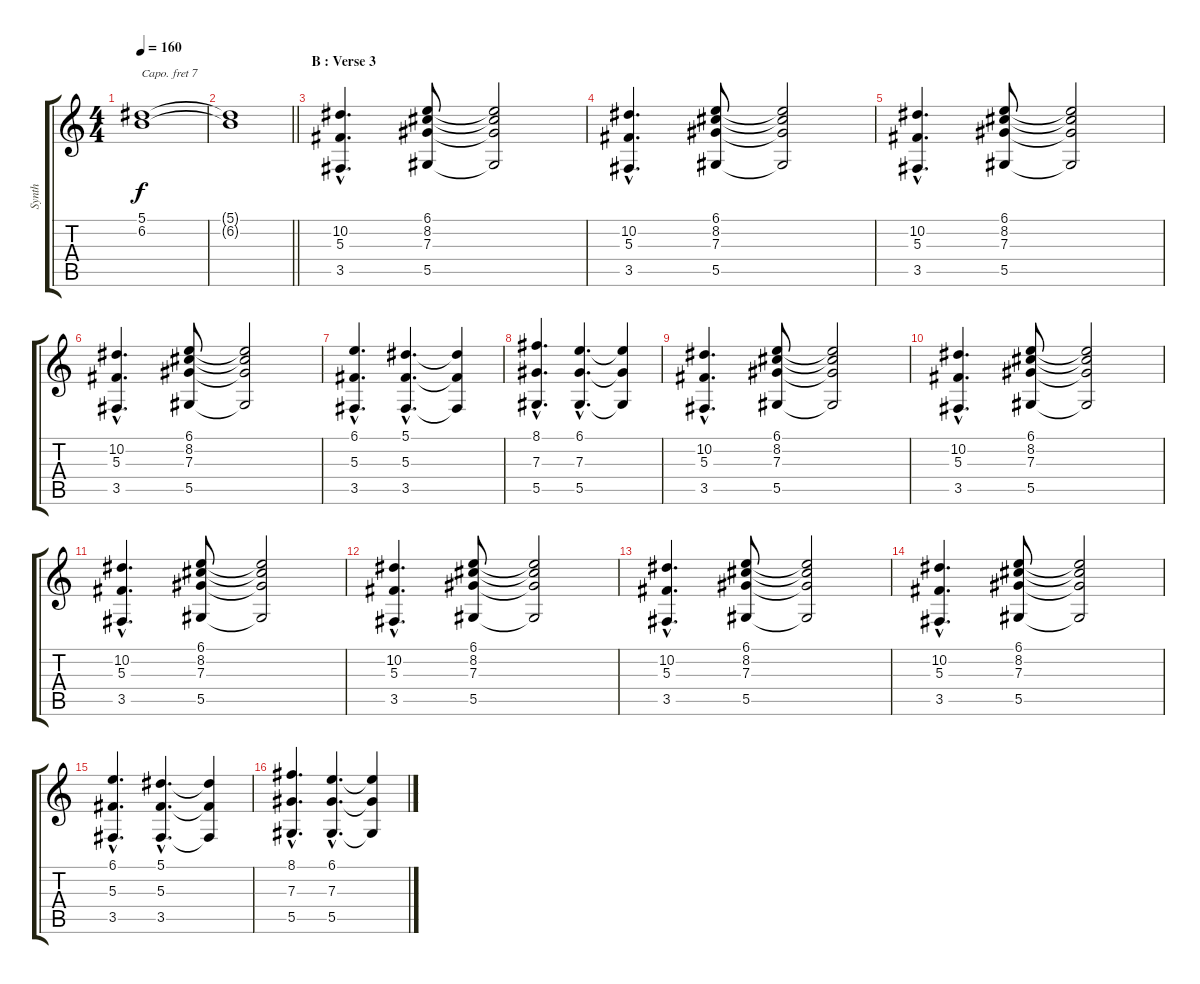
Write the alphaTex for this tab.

\track ("Synth" "Synth") {instrument stringensemble1}
\staff {score tabs}
\capo 7
\tuning (Eb4 Bb3 Gb3 Db3 Ab2 Eb2) {hide}
\ts (4 4)
\tempo 160
\clef g2
\ks c
(5.1 6.2).1{dy f} |
\barLineRight lightlight
(5.1{t} 6.2{t}).1 |
\section ("" "B : Verse 3")
(10.2{hac} 5.3{hac} 3.5{hac}).4{d volume 10} (6.1 8.2 7.3 5.5).8 (6.1{t} 8.2{t} 7.3{t} 5.5{t}).2 |
(10.2{hac} 5.3{hac} 3.5{hac}).4{d} (6.1 8.2 7.3 5.5).8 (6.1{t} 8.2{t} 7.3{t} 5.5{t}).2 |
(10.2{hac} 5.3{hac} 3.5{hac}).4{d} (6.1 8.2 7.3 5.5).8 (6.1{t} 8.2{t} 7.3{t} 5.5{t}).2 |
(10.2{hac} 5.3{hac} 3.5{hac}).4{d} (6.1 8.2 7.3 5.5).8 (6.1{t} 8.2{t} 7.3{t} 5.5{t}).2 |
(6.1{hac} 5.3{hac} 3.5{hac}).4{d} (5.1{hac} 5.3{hac} 3.5{hac}).4{d} (5.1{t} 5.3{t} 3.5{t}).4 |
(8.1{hac} 7.3{hac} 5.5{hac}).4{d} (6.1{hac} 7.3{hac} 5.5{hac}).4{d} (6.1{t} 7.3{t} 5.5{t}).4 |
(10.2{hac} 5.3{hac} 3.5{hac}).4{d} (6.1 8.2 7.3 5.5).8 (6.1{t} 8.2{t} 7.3{t} 5.5{t}).2 |
(10.2{hac} 5.3{hac} 3.5{hac}).4{d} (6.1 8.2 7.3 5.5).8 (6.1{t} 8.2{t} 7.3{t} 5.5{t}).2 |
(10.2{hac} 5.3{hac} 3.5{hac}).4{d} (6.1 8.2 7.3 5.5).8 (6.1{t} 8.2{t} 7.3{t} 5.5{t}).2 |
(10.2{hac} 5.3{hac} 3.5{hac}).4{d} (6.1 8.2 7.3 5.5).8 (6.1{t} 8.2{t} 7.3{t} 5.5{t}).2 |
(10.2{hac} 5.3{hac} 3.5{hac}).4{d} (6.1 8.2 7.3 5.5).8 (6.1{t} 8.2{t} 7.3{t} 5.5{t}).2 |
(10.2{hac} 5.3{hac} 3.5{hac}).4{d} (6.1 8.2 7.3 5.5).8 (6.1{t} 8.2{t} 7.3{t} 5.5{t}).2 |
(6.1{hac} 5.3{hac} 3.5{hac}).4{d} (5.1{hac} 5.3{hac} 3.5{hac}).4{d} (5.1{t} 5.3{t} 3.5{t}).4 |
(8.1{hac} 7.3{hac} 5.5{hac}).4{d} (6.1{hac} 7.3{hac} 5.5{hac}).4{d} (6.1{t} 7.3{t} 5.5{t}).4
